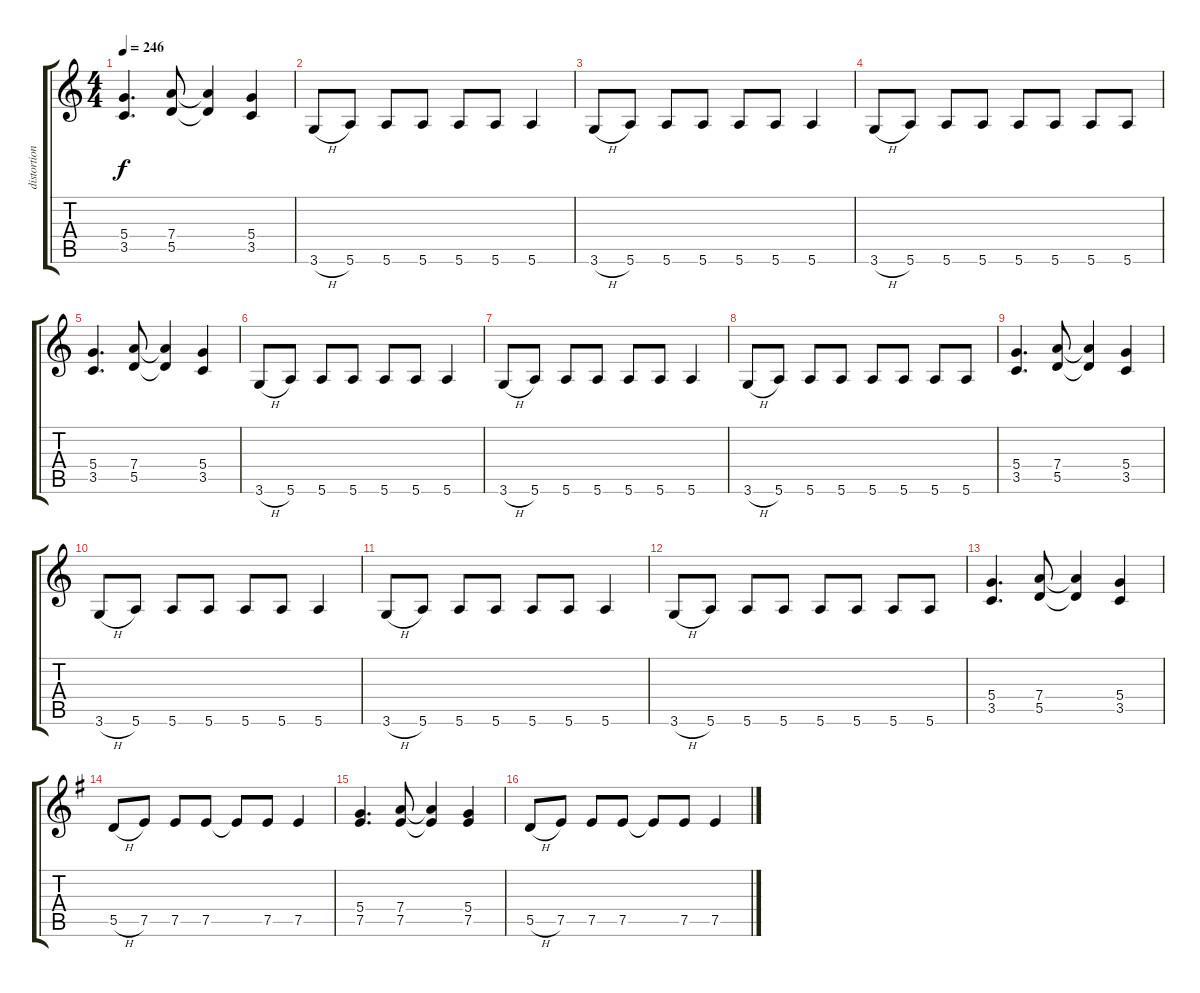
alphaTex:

\track ("distortion guitar" "distortion") {instrument distortionguitar}
\staff {score tabs}
\tuning (E4 B3 G3 D3 A2 E2) {hide}
\ts (4 4)
\tempo 246
\clef g2
\ks c
(5.4 3.5).4{d dy f} (7.4 5.5).8 (7.4{t} 5.5{t}).4 (5.4 3.5).4 |
3.6{h}.8 5.6.8 5.6.8 5.6.8 5.6.8 5.6.8 5.6.4 |
3.6{h}.8 5.6.8 5.6.8 5.6.8 5.6.8 5.6.8 5.6.4 |
3.6{h}.8 5.6.8 5.6.8 5.6.8 5.6.8 5.6.8 5.6.8 5.6.8 |
(5.4 3.5).4{d} (7.4 5.5).8 (7.4{t} 5.5{t}).4 (5.4 3.5).4 |
3.6{h}.8 5.6.8 5.6.8 5.6.8 5.6.8 5.6.8 5.6.4 |
3.6{h}.8 5.6.8 5.6.8 5.6.8 5.6.8 5.6.8 5.6.4 |
3.6{h}.8 5.6.8 5.6.8 5.6.8 5.6.8 5.6.8 5.6.8 5.6.8 |
(5.4 3.5).4{d} (7.4 5.5).8 (7.4{t} 5.5{t}).4 (5.4 3.5).4 |
3.6{h}.8 5.6.8 5.6.8 5.6.8 5.6.8 5.6.8 5.6.4 |
3.6{h}.8 5.6.8 5.6.8 5.6.8 5.6.8 5.6.8 5.6.4 |
3.6{h}.8 5.6.8 5.6.8 5.6.8 5.6.8 5.6.8 5.6.8 5.6.8 |
(5.4 3.5).4{d} (7.4 5.5).8 (7.4{t} 5.5{t}).4 (5.4 3.5).4 |
\ks g
5.5{h}.8 7.5.8 7.5.8 7.5.8 7.5{t}.8 7.5.8 7.5.4 |
(5.4 7.5).4{d} (7.4 7.5).8 (7.4{t} 7.5{t}).4 (5.4 7.5).4 |
5.5{h}.8 7.5.8 7.5.8 7.5.8 7.5{t}.8 7.5.8 7.5.4
